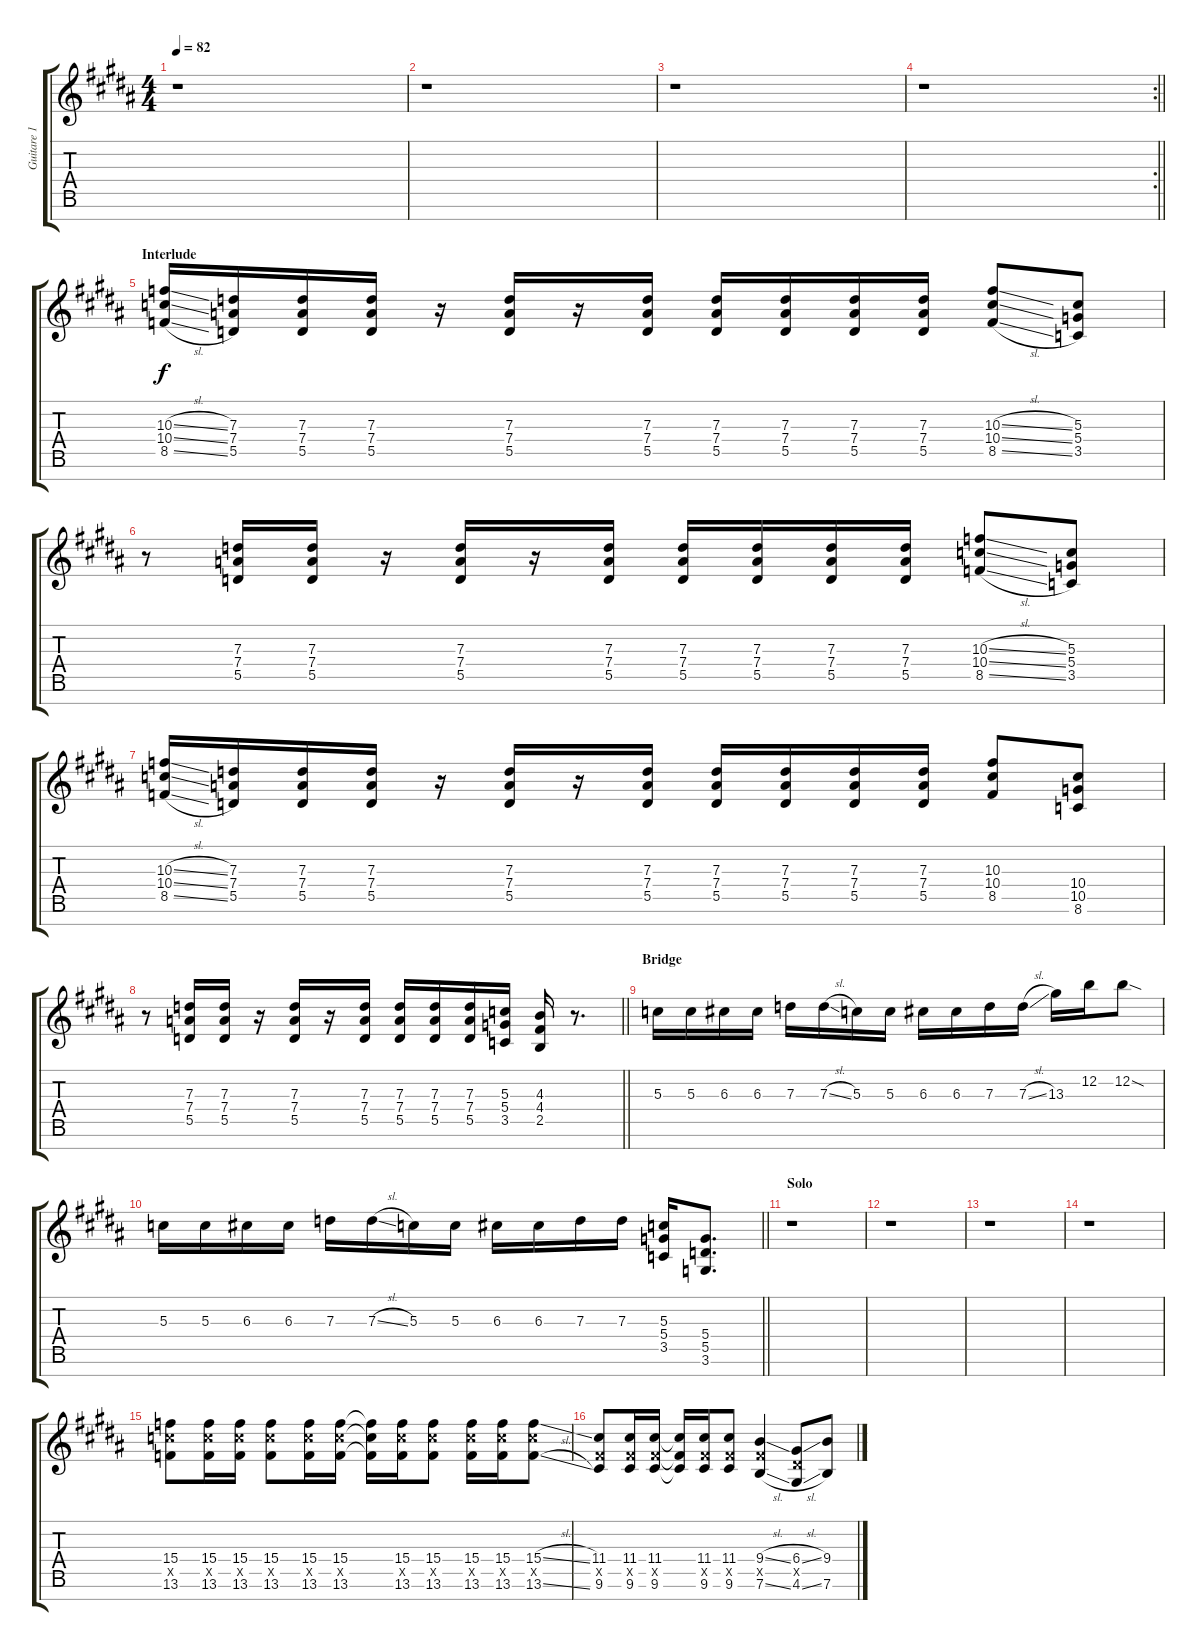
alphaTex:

\track ("Guitare 1" "Guitare 1") {instrument overdrivenguitar}
\staff {score tabs}
\tuning (E4 B3 G3 D3 A2 E2 B1) {hide}
\ts (4 4)
\tempo 82
\clef g2
\ks b
r.1{dy f} |
r.1 |
r.1 |
\rc 2
\barLineRight lightlight
r.1 |
\section ("" "Interlude")
(10.3{sl} 10.4{sl} 8.5{sl}).16 (7.3 7.4 5.5).16 (7.3 7.4 5.5).16 (7.3 7.4 5.5).16 r.16 (7.3 7.4 5.5).16 r.16 (7.3 7.4 5.5).16 (7.3 7.4 5.5).16 (7.3 7.4 5.5).16 (7.3 7.4 5.5).16 (7.3 7.4 5.5).16 (10.3{sl} 10.4{sl} 8.5{sl}).8 (5.3 5.4 3.5).8 |
r.8 (7.3 7.4 5.5).16 (7.3 7.4 5.5).16 r.16 (7.3 7.4 5.5).16 r.16 (7.3 7.4 5.5).16 (7.3 7.4 5.5).16 (7.3 7.4 5.5).16 (7.3 7.4 5.5).16 (7.3 7.4 5.5).16 (10.3{sl} 10.4{sl} 8.5{sl}).8 (5.3 5.4 3.5).8 |
(10.3{sl} 10.4{sl} 8.5{sl}).16 (7.3 7.4 5.5).16 (7.3 7.4 5.5).16 (7.3 7.4 5.5).16 r.16 (7.3 7.4 5.5).16 r.16 (7.3 7.4 5.5).16 (7.3 7.4 5.5).16 (7.3 7.4 5.5).16 (7.3 7.4 5.5).16 (7.3 7.4 5.5).16 (10.3 10.4 8.5).8 (10.4 10.5 8.6).8 |
\barLineRight lightlight
r.8 (7.3 7.4 5.5).16 (7.3 7.4 5.5).16 r.16 (7.3 7.4 5.5).16 r.16 (7.3 7.4 5.5).16 (7.3 7.4 5.5).16 (7.3 7.4 5.5).16 (7.3 7.4 5.5).16 (5.3 5.4 3.5).16 (4.3 4.4 2.5).16 r.8{d} |
\section ("" "Bridge")
5.3.16 5.3.16 6.3.16 6.3.16 7.3.16 7.3{sl}.16 5.3.16 5.3.16 6.3.16 6.3.16 7.3.16 7.3{sl}.16 13.3.16 12.2.16 12.2{sod}.8 |
\barLineRight lightlight
5.3.16 5.3.16 6.3.16 6.3.16 7.3.16 7.3{sl}.16 5.3.16 5.3.16 6.3.16 6.3.16 7.3.16 7.3.16 (5.3 5.4 3.5).16 (5.4 5.5 3.6).8{d} |
\section ("" "Solo")
r.1 |
r.1 |
r.1 |
r.1 |
(15.4 15.5{x} 13.6).8 (15.4 15.5{x} 13.6).16 (15.4 15.5{x} 13.6).16 (15.4 15.5{x} 13.6).8 (15.4 15.5{x} 13.6).16 (15.4 15.5{x} 13.6).16 (15.4{t} 15.5{t} 13.6{t}).16 (15.4 15.5{x} 13.6).16 (15.4 15.5{x} 13.6).8 (15.4 15.5{x} 13.6).16 (15.4 15.5{x} 13.6).16 (15.4{sl} 15.5{x} 13.6{sl}).8 |
(11.4 9.5{x} 9.6).8 (11.4 9.5{x} 9.6).16 (11.4 9.5{x} 9.6).16 (11.4{t} 9.5{t} 9.6{t}).16 (11.4 9.5{x} 9.6).16 (11.4 9.5{x} 9.6).8 (9.4{sl} 9.5{x} 7.6{sl}).4 (6.4{sl} 6.5{x} 4.6{sl}).8 (9.4 7.6).8
